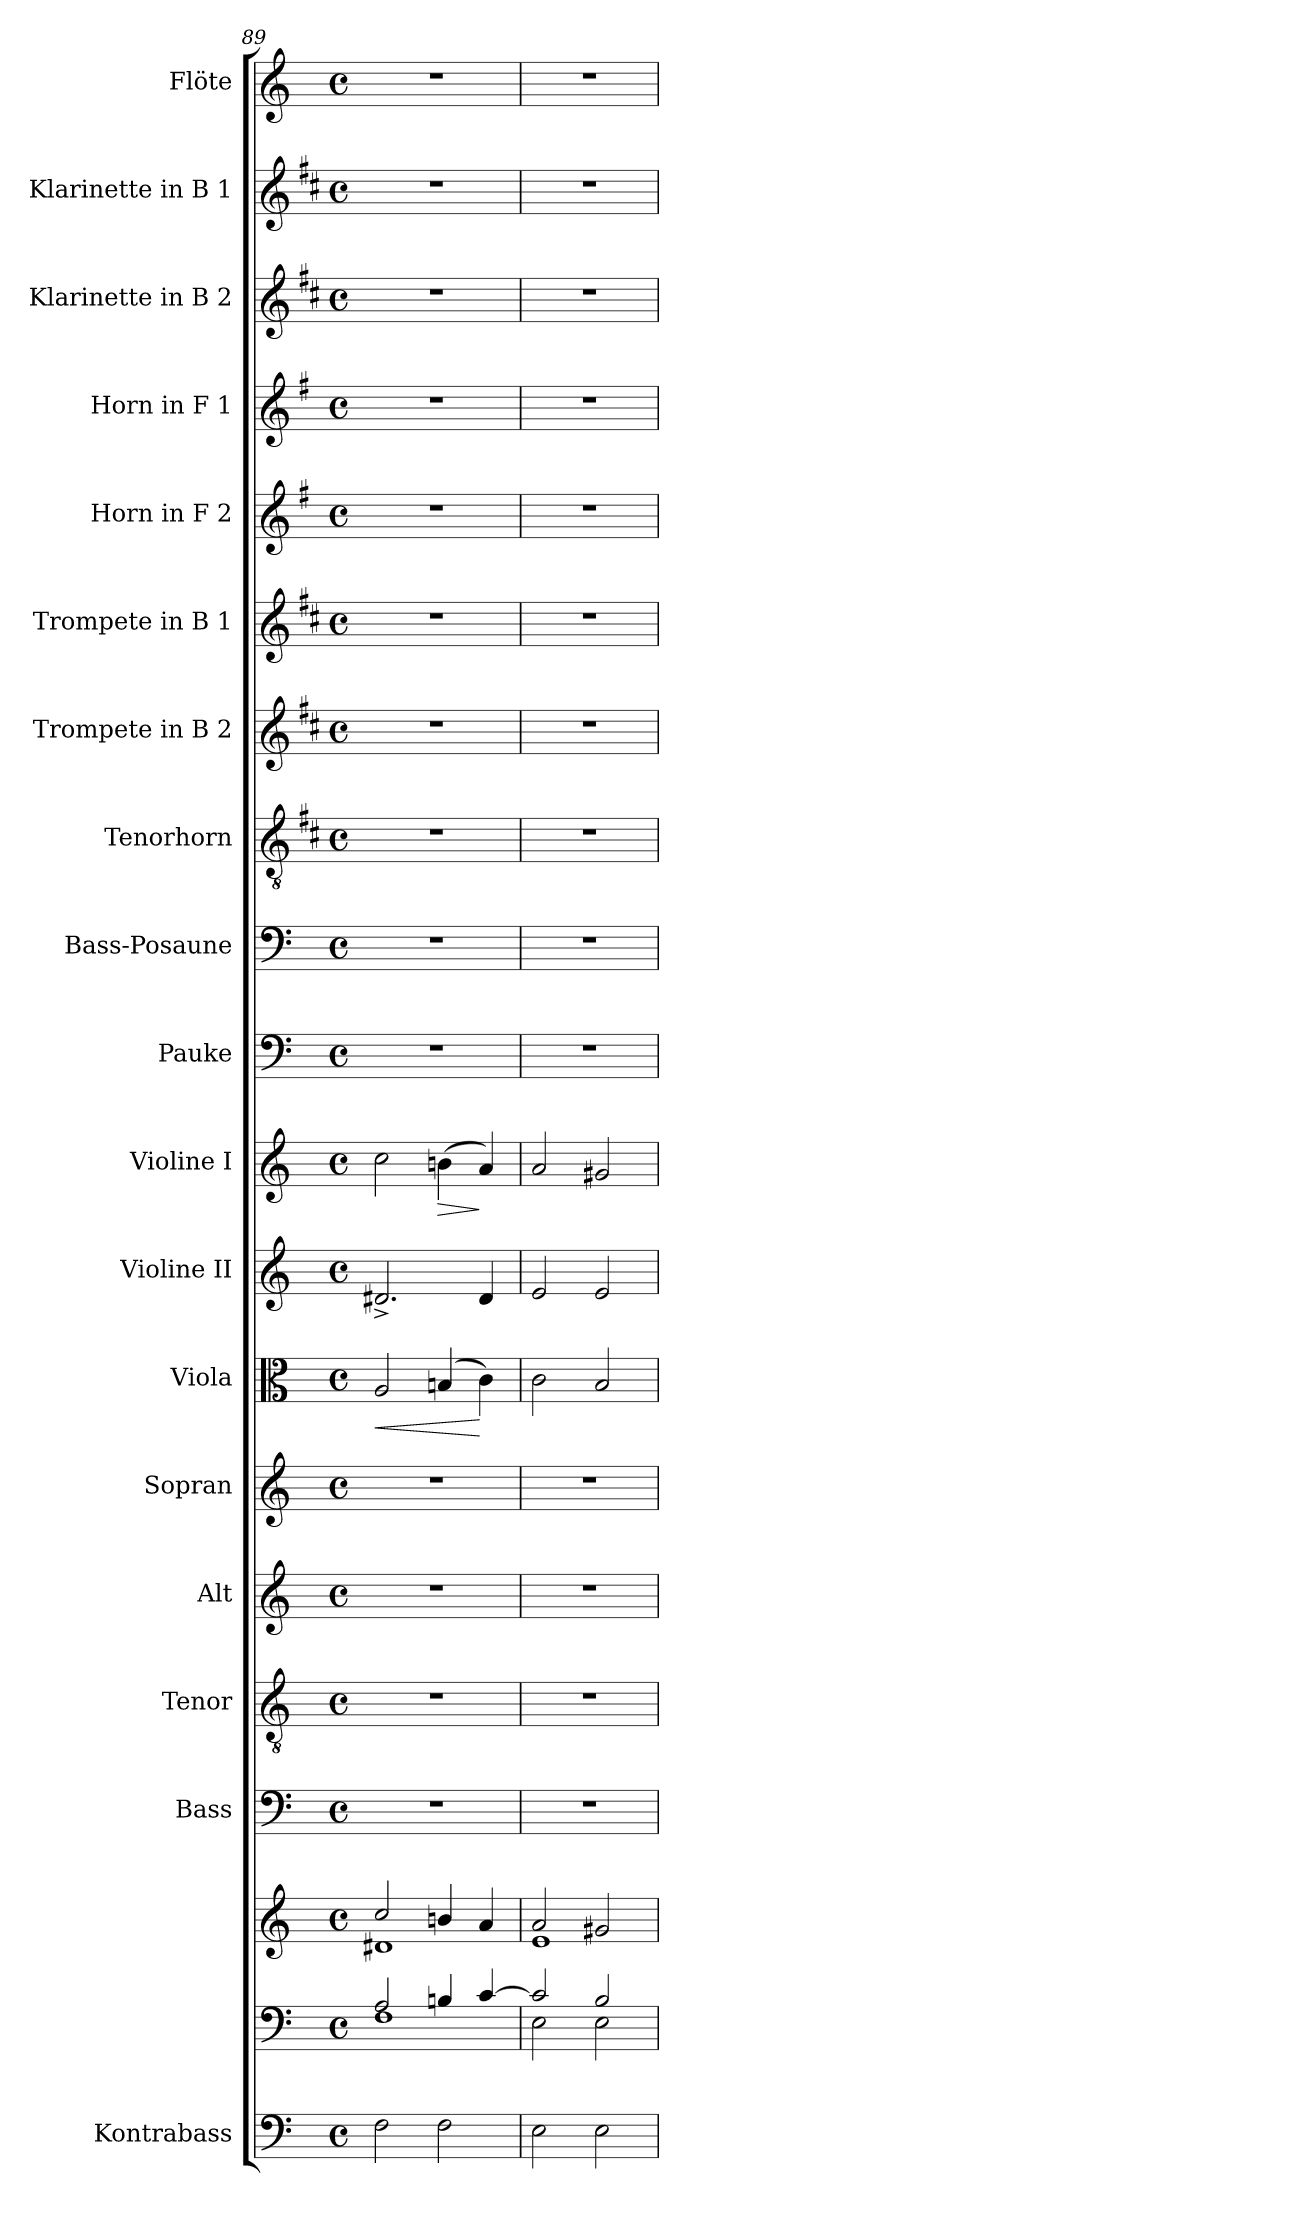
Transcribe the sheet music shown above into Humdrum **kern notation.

**kern	**kern	**kern	**kern	**kern	**kern	**kern	**kern	**dynam	**kern	**kern	**dynam	**kern	**kern	**kern	**kern	**kern	**kern	**kern	**kern	**kern	**kern
*part19	*part18	*part18	*part17	*part16	*part15	*part14	*part13	*part13	*part12	*part11	*part11	*part10	*part9	*part8	*part7	*part6	*part5	*part4	*part3	*part2	*part1
*staff20	*staff19	*staff18	*staff17	*staff16	*staff15	*staff14	*staff13	*staff13	*staff12	*staff11	*staff11	*staff10	*staff9	*staff8	*staff7	*staff6	*staff5	*staff4	*staff3	*staff2	*staff1
*I"Kontrabass	*	*	*I"Bass	*I"Tenor	*I"Alt	*I"Sopran	*I"Viola	*	*I"Violine II	*I"Violine I	*	*I"Pauke	*I"Bass-Posaune	*I"Tenorhorn	*I"Trompete in B 2	*I"Trompete in B 1	*I"Horn in F 2	*I"Horn in F 1	*I"Klarinette in B 2	*I"Klarinette in B 1	*I"Flöte
*I'Kb.	*	*	*I'B	*I'T	*I'A	*I'S	*I'Vla.	*	*I'Vl. II	*I'Vl. I	*	*I'Pk.	*I'B. Pos.	*I'T	*	*	*I'Hrn. 2	*I'Hrn. 1	*	*	*I'Fl.
*clefF4	*clefF4	*clefG2	*clefF4	*clefGv2	*clefG2	*clefG2	*clefC3	*	*clefG2	*clefG2	*	*clefF4	*clefF4	*clefGv2	*clefG2	*clefG2	*clefG2	*clefG2	*clefG2	*clefG2	*clefG2
*ITrd7c12	*	*	*	*	*	*	*	*	*	*	*	*	*	*ITrd1c2	*ITrd1c2	*ITrd1c2	*ITrd4c7	*ITrd4c7	*ITrd1c2	*ITrd1c2	*
*k[]	*k[]	*k[]	*k[]	*k[]	*k[]	*k[]	*k[]	*	*k[]	*k[]	*	*k[]	*k[]	*k[]	*k[]	*k[]	*k[]	*k[]	*k[]	*k[]	*k[]
*C:	*C:	*C:	*C:	*C:	*C:	*C:	*C:	*	*C:	*C:	*	*C:	*C:	*C:	*C:	*C:	*C:	*C:	*C:	*C:	*C:
*M4/4	*M4/4	*M4/4	*M4/4	*M4/4	*M4/4	*M4/4	*M4/4	*	*M4/4	*M4/4	*	*M4/4	*M4/4	*M4/4	*M4/4	*M4/4	*M4/4	*M4/4	*M4/4	*M4/4	*M4/4
*met(c)	*met(c)	*met(c)	*met(c)	*met(c)	*met(c)	*met(c)	*met(c)	*	*met(c)	*met(c)	*	*met(c)	*met(c)	*met(c)	*met(c)	*met(c)	*met(c)	*met(c)	*met(c)	*met(c)	*met(c)
=89	=89	=89	=89	=89	=89	=89	=89	=89	=89	=89	=89	=89	=89	=89	=89	=89	=89	=89	=89	=89	=89
*	*^	*^	*	*	*	*	*	*	*	*	*	*	*	*	*	*	*	*	*	*	*
!	!	!	!	!	!	!	!	!	!	!LO:HP:b	!	!	!	!	!	!	!	!	!	!	!	!	!
2FF\	2A/	1F	2cc/	1d#X	1r	1r	1r	1r	2A/	<	2.d#X^</	2cc\	.	1r	1r	1r	1r	1r	1r	1r	1r	1r	1r
!	!	!	!	!	!	!	!	!	!	!	!	!	!LO:HP:b	!	!	!	!	!	!	!	!	!	!
2FF\	4Bn/	.	4bn/	.	.	.	.	.	(4Bn/	.	.	(>4bn\	>	.	.	.	.	.	.	.	.	.	.
.	[>4c/	.	4a/	.	.	.	.	.	4c\)	[	4d#/	4a/)	]	.	.	.	.	.	.	.	.	.	.
=90	=90	=90	=90	=90	=90	=90	=90	=90	=90	=90	=90	=90	=90	=90	=90	=90	=90	=90	=90	=90	=90	=90	=90
2EE\	2c/]	2E\	2a/	1e	1r	1r	1r	1r	2c\	.	2e/	2a/	.	1r	1r	1r	1r	1r	1r	1r	1r	1r	1r
2EE\	2B/	2E\	2g#X/	.	.	.	.	.	2B/	.	2e/	2g#X/	.	.	.	.	.	.	.	.	.	.	.
*	*v	*v	*	*	*	*	*	*	*	*	*	*	*	*	*	*	*	*	*	*	*	*	*
*	*	*v	*v	*	*	*	*	*	*	*	*	*	*	*	*	*	*	*	*	*	*	*
=	=	=	=	=	=	=	=	=	=	=	=	=	=	=	=	=	=	=	=	=	=
*-	*-	*-	*-	*-	*-	*-	*-	*-	*-	*-	*-	*-	*-	*-	*-	*-	*-	*-	*-	*-	*-
